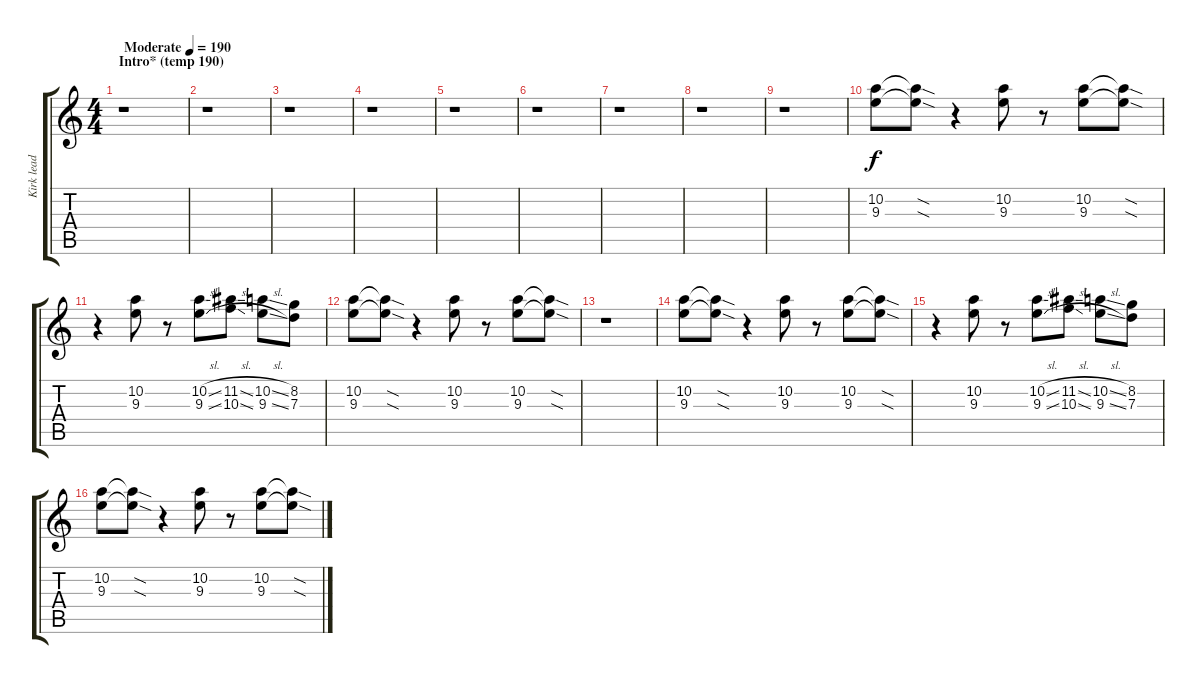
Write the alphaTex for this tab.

\track ("Kirk lead" "Kirk lead") {instrument overdrivenguitar}
\staff {score tabs}
\tuning (E4 B3 G3 D3 A2 E2) {hide}
\ts (4 4)
\section ("" "Intro* (temp 190)")
\tempo (190 "Moderate")
\clef g2
\ks c
r.1{dy f instrument overdrivenguitar} |
r.1 |
r.1 |
r.1 |
r.1 |
r.1 |
r.1 |
r.1 |
r.1 |
(10.2 9.3).8 (10.2{sod t} 9.3{sod t}).8 r.4 (10.2 9.3).8 r.8 (10.2 9.3).8 (10.2{sod t} 9.3{sod t}).8 |
r.4 (10.2 9.3).8 r.8 (10.2{sl} 9.3{sl}).8 (11.2{sl} 10.3{sl}).8 (10.2{sl} 9.3{sl}).8 (8.2 7.3).8 |
(10.2 9.3).8 (10.2{sod t} 9.3{sod t}).8 r.4 (10.2 9.3).8 r.8 (10.2 9.3).8 (10.2{sod t} 9.3{sod t}).8 |
r.1 |
(10.2 9.3).8 (10.2{sod t} 9.3{sod t}).8 r.4 (10.2 9.3).8 r.8 (10.2 9.3).8 (10.2{sod t} 9.3{sod t}).8 |
r.4 (10.2 9.3).8 r.8 (10.2{sl} 9.3{sl}).8 (11.2{sl} 10.3{sl}).8 (10.2{sl} 9.3{sl}).8 (8.2 7.3).8 |
(10.2 9.3).8 (10.2{sod t} 9.3{sod t}).8 r.4 (10.2 9.3).8 r.8 (10.2 9.3).8 (10.2{sod t} 9.3{sod t}).8
